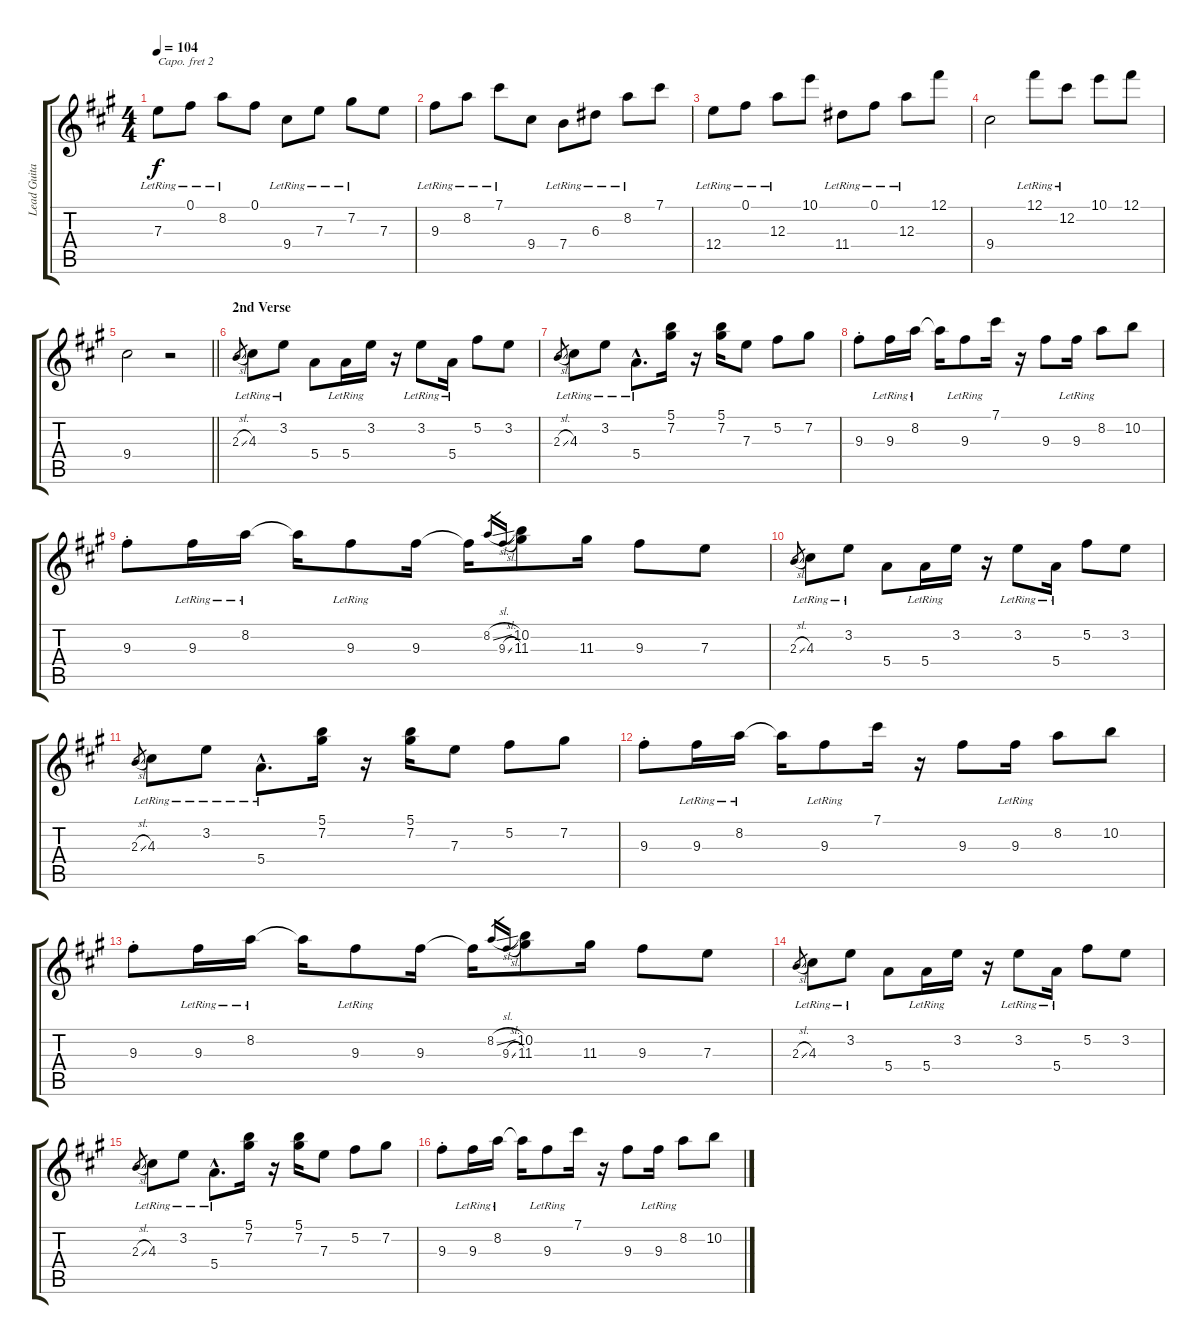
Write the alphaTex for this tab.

\track ("Lead Guitar 2" "Lead Guita") {instrument electricguitarclean}
\staff {score tabs}
\capo 2
\tuning (E4 B3 G3 D3 A2 E2) {hide}
\ts (4 4)
\tempo 104
\clef g2
\ks a
7.3{lr}.8{dy f} 0.1{lr}.8 8.2{lr}.8 0.1.8 9.4{lr}.8 7.3{lr}.8 7.2{lr}.8 7.3.8 |
9.3{lr}.8 8.2{lr}.8 7.1{lr}.8 9.4.8 7.4{lr}.8 6.3{lr}.8 8.2{lr}.8 7.1.8 |
12.4{lr}.8 0.1{lr}.8 12.3{lr}.8 10.1.8 11.4{lr}.8 0.1{lr}.8 12.3{lr}.8 12.1.8 |
9.4.2 12.1{lr}.8 12.2{lr}.8 10.1.8 12.1.8 |
\barLineRight lightlight
9.4.2 r.2 |
\section ("" "2nd Verse")
2.3{sl}.8{gr} 4.3{lr}.8 3.2{lr}.8 5.4.8 5.4{lr}.16 3.2.16 r.16 3.2{lr}.8 5.4{lr}.16 5.2.8 3.2.8 |
2.3{sl}.8{gr} 4.3{lr}.8 3.2{lr}.8 5.4{hac lr}.8{d} (5.1 7.2).16 r.16 (5.1 7.2).16 7.3.8 5.2.8 7.2.8 |
9.3{st}.8 9.3{lr}.16 8.2{lr}.16 8.2{t}.16 9.3{lr}.8 7.1.16 r.16 9.3.8 9.3{lr}.16 8.2.8 10.2.8 |
9.3{st}.8 9.3{lr}.16 8.2{lr}.16 8.2{t}.16 9.3{lr}.8 9.3.16 9.3{t}.16 8.2{sl}.16{gr} 9.3{sl}.16{gr} (10.2 11.3).8 11.3.16 9.3.8 7.3.8 |
2.3{sl}.8{gr} 4.3{lr}.8 3.2{lr}.8 5.4.8 5.4{lr}.16 3.2.16 r.16 3.2{lr}.8 5.4{lr}.16 5.2.8 3.2.8 |
2.3{sl}.8{gr} 4.3{lr}.8 3.2{lr}.8 5.4{hac lr}.8{d} (5.1 7.2).16 r.16 (5.1 7.2).16 7.3.8 5.2.8 7.2.8 |
9.3{st}.8 9.3{lr}.16 8.2{lr}.16 8.2{t}.16 9.3{lr}.8 7.1.16 r.16 9.3.8 9.3{lr}.16 8.2.8 10.2.8 |
9.3{st}.8 9.3{lr}.16 8.2{lr}.16 8.2{t}.16 9.3{lr}.8 9.3.16 9.3{t}.16 8.2{sl}.16{gr} 9.3{sl}.16{gr} (10.2 11.3).8 11.3.16 9.3.8 7.3.8 |
2.3{sl}.8{gr} 4.3{lr}.8 3.2{lr}.8 5.4.8 5.4{lr}.16 3.2.16 r.16 3.2{lr}.8 5.4{lr}.16 5.2.8 3.2.8 |
2.3{sl}.8{gr} 4.3{lr}.8 3.2{lr}.8 5.4{hac lr}.8{d} (5.1 7.2).16 r.16 (5.1 7.2).16 7.3.8 5.2.8 7.2.8 |
9.3{st}.8 9.3{lr}.16 8.2{lr}.16 8.2{t}.16 9.3{lr}.8 7.1.16 r.16 9.3.8 9.3{lr}.16 8.2.8 10.2.8
